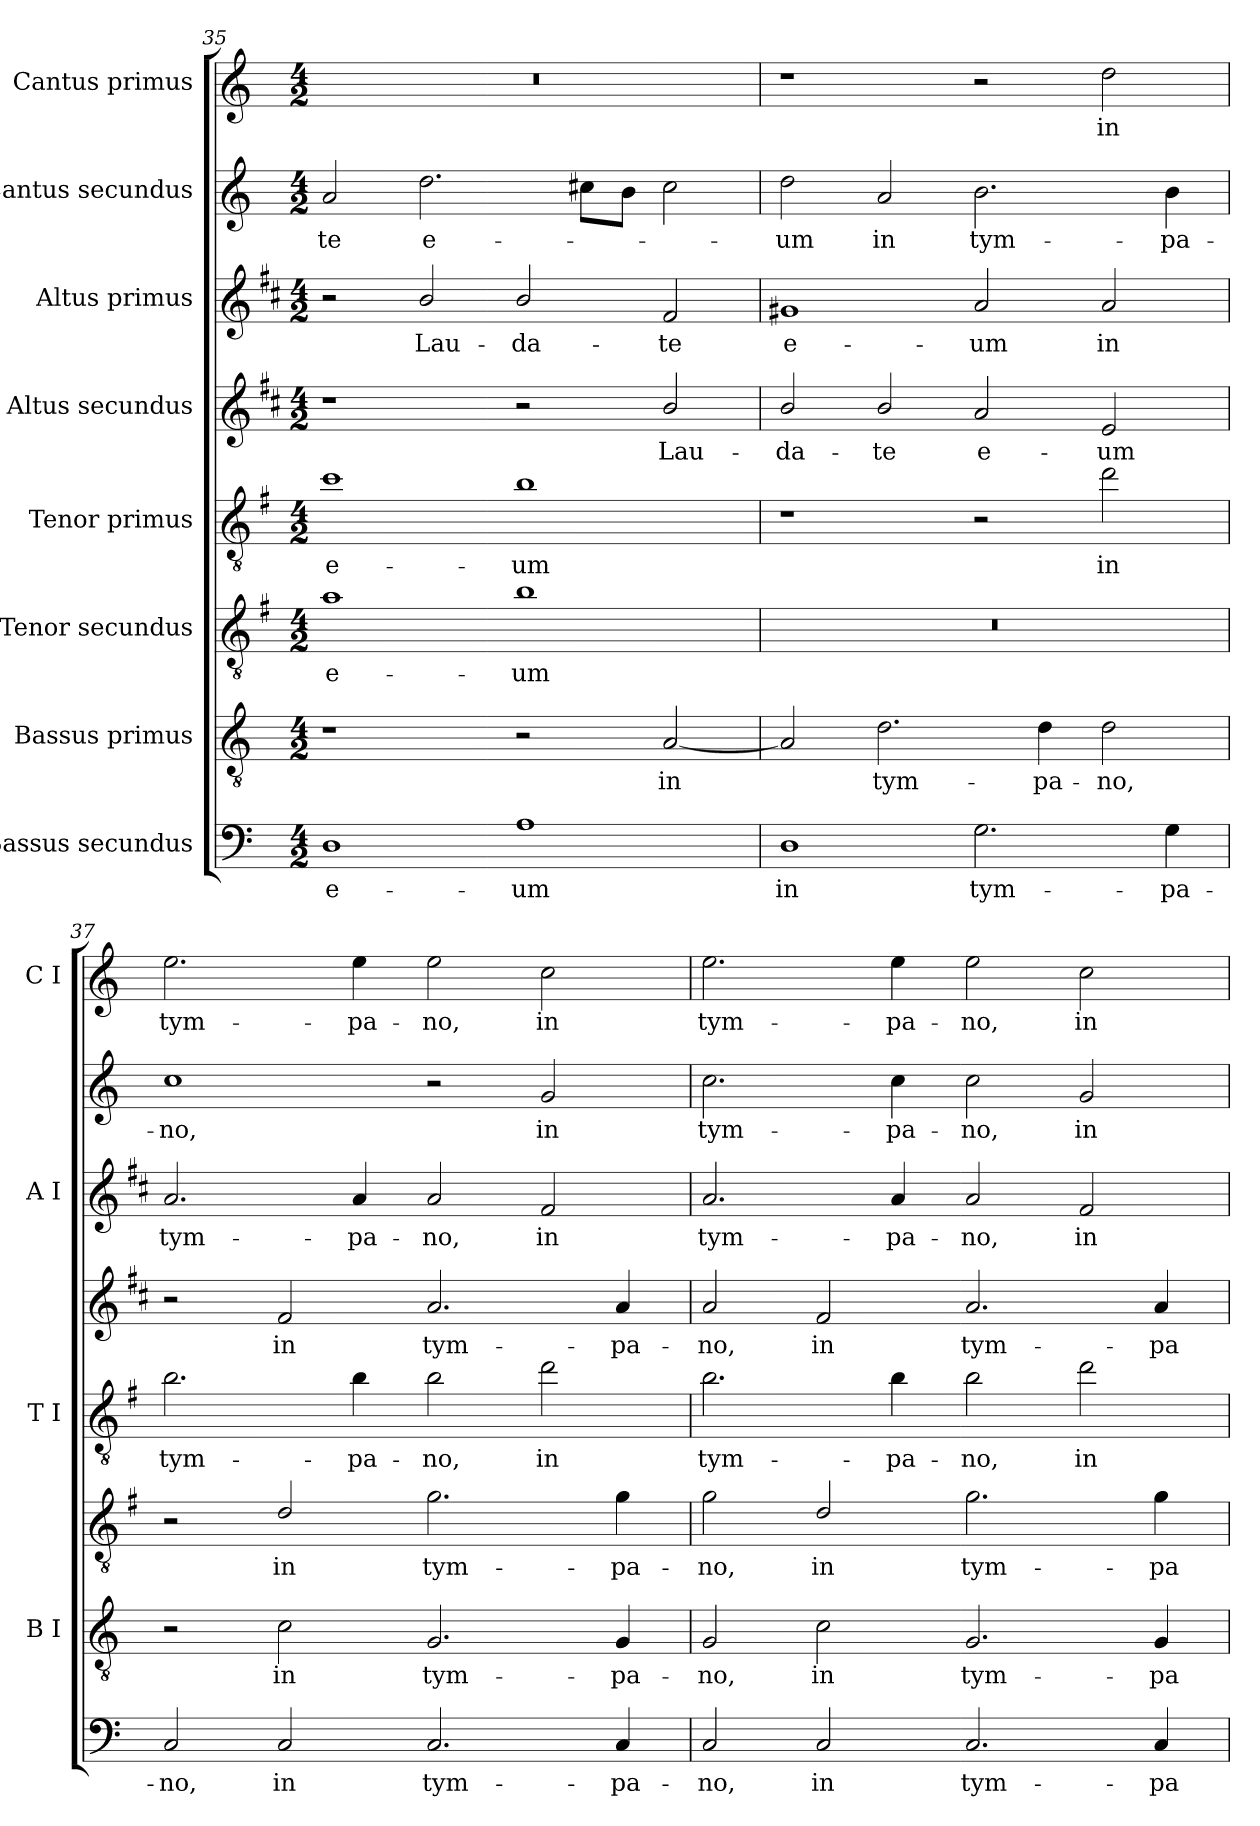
**kern	**text	**kern	**text	**kern	**text	**kern	**text	**kern	**text	**kern	**text	**kern	**text	**kern	**text
*part8	*part8	*part7	*part7	*part6	*part6	*part5	*part5	*part4	*part4	*part3	*part3	*part2	*part2	*part1	*part1
*staff8	*staff8	*staff7	*staff7	*staff6	*staff6	*staff5	*staff5	*staff4	*staff4	*staff3	*staff3	*staff2	*staff2	*staff1	*staff1
*I"Bassus secundus	*	*I"Bassus primus	*	*I"Tenor secundus	*	*I"Tenor primus	*	*I"Altus secundus	*	*I"Altus primus	*	*I"Cantus secundus	*	*I"Cantus primus	*
*	*	*I'B I	*	*	*	*I'T I	*	*	*	*I'A I	*	*	*	*I'C I	*
!!LO:PB:g=z
*clefF4	*	*clefGv2	*	*clefGv2	*	*clefGv2	*	*clefG2	*	*clefG2	*	*clefG2	*	*clefG2	*
*	*	*	*	*ITrd4c7	*	*ITrd4c7	*	*ITrd1c2	*	*ITrd1c2	*	*	*	*	*
*k[]	*	*k[]	*	*k[]	*	*k[]	*	*k[]	*	*k[]	*	*k[]	*	*k[]	*
*C:	*	*C:	*	*C:	*	*C:	*	*C:	*	*C:	*	*C:	*	*C:	*
*M4/2	*	*M4/2	*	*M4/2	*	*M4/2	*	*M4/2	*	*M4/2	*	*M4/2	*	*M4/2	*
=35	=35	=35	=35	=35	=35	=35	=35	=35	=35	=35	=35	=35	=35	=35	=35
!	!LO:LY:b	!	!	!	!LO:LY:b	!	!LO:LY:b	!	!	!	!	!	!LO:LY:b	!	!
1D	e-	1r	.	1d	e-	1f	e-	1r	.	2r	.	2a/	-te	0r	.
!	!	!	!	!	!	!	!	!	!	!	!LO:LY:b	!	!LO:LY:b	!	!
.	.	.	.	.	.	.	.	.	.	2a/	Lau-	2.dd\	e-	.	.
!	!LO:LY:b	!	!	!	!LO:LY:b	!	!LO:LY:b	!	!	!	!LO:LY:b	!	!	!	!
1A	-um	2r	.	1e	-um	1e	-um	2r	.	2a/	-da-	.	.	.	.
.	.	.	.	.	.	.	.	.	.	.	.	8cc#X\L	.	.	.
.	.	.	.	.	.	.	.	.	.	.	.	8b\J	.	.	.
!	!	!	!LO:LY:b	!	!	!	!	!	!LO:LY:b	!	!LO:LY:b	!	!	!	!
.	.	[2A/	in	.	.	.	.	2a/	Lau-	2e/	-te	2cc#\	.	.	.
=36	=36	=36	=36	=36	=36	=36	=36	=36	=36	=36	=36	=36	=36	=36	=36
!	!LO:LY:b	!	!	!	!	!	!	!	!LO:LY:b	!	!LO:LY:b	!	!LO:LY:b	!	!
1D	in	2A/]	.	0r	.	1r	.	2a/	-da-	1f#X	e-	2dd\	-um	1r	.
!	!	!	!LO:LY:b	!	!	!	!	!	!LO:LY:b	!	!	!	!LO:LY:b	!	!
.	.	2.d\	tym-	.	.	.	.	2a/	-te	.	.	2a/	in	.	.
!	!LO:LY:b	!	!	!	!	!	!	!	!LO:LY:b	!	!LO:LY:b	!	!LO:LY:b	!	!
2.G\	tym-	.	.	.	.	2r	.	2g/	e-	2g/	-um	2.b\	tym-	2r	.
!	!	!	!LO:LY:b	!	!	!	!	!	!	!	!	!	!	!	!
.	.	4d\	-pa-	.	.	.	.	.	.	.	.	.	.	.	.
!	!	!	!LO:LY:b	!	!	!	!LO:LY:b	!	!LO:LY:b	!	!LO:LY:b	!	!	!	!LO:LY:b
.	.	2d\	-no,	.	.	2g\	in	2d/	-um	2g/	in	.	.	2dd\	in
!	!LO:LY:b	!	!	!	!	!	!	!	!	!	!	!	!LO:LY:b	!	!
4G\	-pa-	.	.	.	.	.	.	.	.	.	.	4b\	-pa-	.	.
=37	=37	=37	=37	=37	=37	=37	=37	=37	=37	=37	=37	=37	=37	=37	=37
!	!LO:LY:b	!	!	!	!	!	!LO:LY:b	!	!	!	!LO:LY:b	!	!LO:LY:b	!	!LO:LY:b
2C/	-no,	2r	.	2r	.	2.e\	tym-	2r	.	2.g/	tym-	1cc	-no,	2.ee\	tym-
!	!LO:LY:b	!	!LO:LY:b	!	!LO:LY:b	!	!	!	!LO:LY:b	!	!	!	!	!	!
2C/	in	2c\	in	2G/	in	.	.	2e/	in	.	.	.	.	.	.
!	!	!	!	!	!	!	!LO:LY:b	!	!	!	!LO:LY:b	!	!	!	!LO:LY:b
.	.	.	.	.	.	4e\	-pa-	.	.	4g/	-pa-	.	.	4ee\	-pa-
!	!LO:LY:b	!	!LO:LY:b	!	!LO:LY:b	!	!LO:LY:b	!	!LO:LY:b	!	!LO:LY:b	!	!	!	!LO:LY:b
2.C/	tym-	2.G/	tym-	2.c\	tym-	2e\	-no,	2.g/	tym-	2g/	-no,	2r	.	2ee\	-no,
!	!	!	!	!	!	!	!LO:LY:b	!	!	!	!LO:LY:b	!	!LO:LY:b	!	!LO:LY:b
.	.	.	.	.	.	2g\	in	.	.	2e/	in	2g/	in	2cc\	in
!	!LO:LY:b	!	!LO:LY:b	!	!LO:LY:b	!	!	!	!LO:LY:b	!	!	!	!	!	!
4C/	-pa-	4G/	-pa-	4c\	-pa-	.	.	4g/	-pa-	.	.	.	.	.	.
=38	=38	=38	=38	=38	=38	=38	=38	=38	=38	=38	=38	=38	=38	=38	=38
!	!LO:LY:b	!	!LO:LY:b	!	!LO:LY:b	!	!LO:LY:b	!	!LO:LY:b	!	!LO:LY:b	!	!LO:LY:b	!	!LO:LY:b
2C/	-no,	2G/	-no,	2c\	-no,	2.e\	tym-	2g/	-no,	2.g/	tym-	2.cc\	tym-	2.ee\	tym-
!	!LO:LY:b	!	!LO:LY:b	!	!LO:LY:b	!	!	!	!LO:LY:b	!	!	!	!	!	!
2C/	in	2c\	in	2G/	in	.	.	2e/	in	.	.	.	.	.	.
!	!	!	!	!	!	!	!LO:LY:b	!	!	!	!LO:LY:b	!	!LO:LY:b	!	!LO:LY:b
.	.	.	.	.	.	4e\	-pa-	.	.	4g/	-pa-	4cc\	-pa-	4ee\	-pa-
!	!LO:LY:b	!	!LO:LY:b	!	!LO:LY:b	!	!LO:LY:b	!	!LO:LY:b	!	!LO:LY:b	!	!LO:LY:b	!	!LO:LY:b
2.C/	tym-	2.G/	tym-	2.c\	tym-	2e\	-no,	2.g/	tym-	2g/	-no,	2cc\	-no,	2ee\	-no,
!	!	!	!	!	!	!	!LO:LY:b	!	!	!	!LO:LY:b	!	!LO:LY:b	!	!LO:LY:b
.	.	.	.	.	.	2g\	in	.	.	2e/	in	2g/	in	2cc\	in
!	!LO:LY:b	!	!LO:LY:b	!	!LO:LY:b	!	!	!	!LO:LY:b	!	!	!	!	!	!
4C/	-pa-	4G/	-pa-	4c\	-pa-	.	.	4g/	-pa-	.	.	.	.	.	.
=	=	=	=	=	=	=	=	=	=	=	=	=	=	=	=
*-	*-	*-	*-	*-	*-	*-	*-	*-	*-	*-	*-	*-	*-	*-	*-
